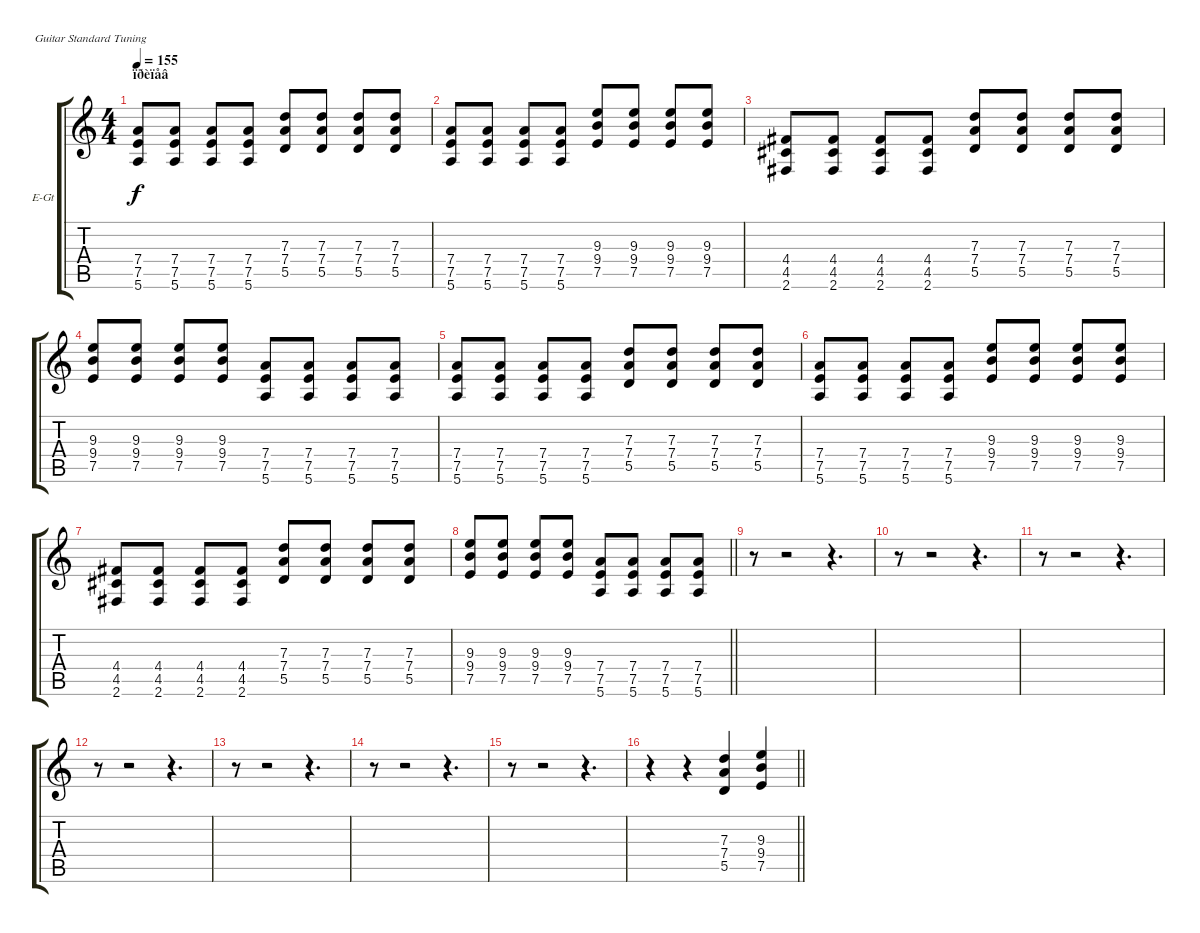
\bracketExtendMode groupsimilarinstruments
\firstSystemTrackNameOrientation horizontal
\otherSystemsTrackNameOrientation horizontal
\track ("guitar" "E-Gt") {instrument electricguitarjazz}
\staff {score tabs}
\tuning (E4 B3 G3 D3 A2 E2)
\ts (4 4)
\section ("" "ïðèïåâ")
\tempo 155
\clef g2
\ks c
(7.4 7.5 5.6).8{dy f} (7.4 7.5 5.6).8 (7.4 7.5 5.6).8 (7.4 7.5 5.6).8 (7.3 7.4 5.5).8 (7.3 7.4 5.5).8 (7.3 7.4 5.5).8 (7.3 7.4 5.5).8 |
(7.4 7.5 5.6).8 (7.4 7.5 5.6).8 (7.4 7.5 5.6).8 (7.4 7.5 5.6).8 (9.3 9.4 7.5).8 (9.3 9.4 7.5).8 (9.3 9.4 7.5).8 (9.3 9.4 7.5).8 |
(4.4 4.5 2.6).8 (4.4 4.5 2.6).8 (4.4 4.5 2.6).8 (4.4 4.5 2.6).8 (7.3 7.4 5.5).8 (7.3 7.4 5.5).8 (7.3 7.4 5.5).8 (7.3 7.4 5.5).8 |
(9.3 9.4 7.5).8 (9.3 9.4 7.5).8 (9.3 9.4 7.5).8 (9.3 9.4 7.5).8 (7.4 7.5 5.6).8 (7.4 7.5 5.6).8 (7.4 7.5 5.6).8 (7.4 7.5 5.6).8 |
(7.4 7.5 5.6).8 (7.4 7.5 5.6).8 (7.4 7.5 5.6).8 (7.4 7.5 5.6).8 (7.3 7.4 5.5).8 (7.3 7.4 5.5).8 (7.3 7.4 5.5).8 (7.3 7.4 5.5).8 |
(7.4 7.5 5.6).8 (7.4 7.5 5.6).8 (7.4 7.5 5.6).8 (7.4 7.5 5.6).8 (9.3 9.4 7.5).8 (9.3 9.4 7.5).8 (9.3 9.4 7.5).8 (9.3 9.4 7.5).8 |
(4.4 4.5 2.6).8 (4.4 4.5 2.6).8 (4.4 4.5 2.6).8 (4.4 4.5 2.6).8 (7.3 7.4 5.5).8 (7.3 7.4 5.5).8 (7.3 7.4 5.5).8 (7.3 7.4 5.5).8 |
\barLineRight lightlight
(9.3 9.4 7.5).8 (9.3 9.4 7.5).8 (9.3 9.4 7.5).8 (9.3 9.4 7.5).8 (7.4 7.5 5.6).8 (7.4 7.5 5.6).8 (7.4 7.5 5.6).8 (7.4 7.5 5.6).8 |
\section ("" "")
r.8 r.2 r.4{d} |
r.8 r.2 r.4{d} |
r.8 r.2 r.4{d} |
r.8 r.2 r.4{d} |
r.8 r.2 r.4{d} |
r.8 r.2 r.4{d} |
r.8 r.2 r.4{d} |
\barLineRight lightlight
r.4 r.4 (7.3 7.4 5.5).4 (9.3 9.4 7.5).4
